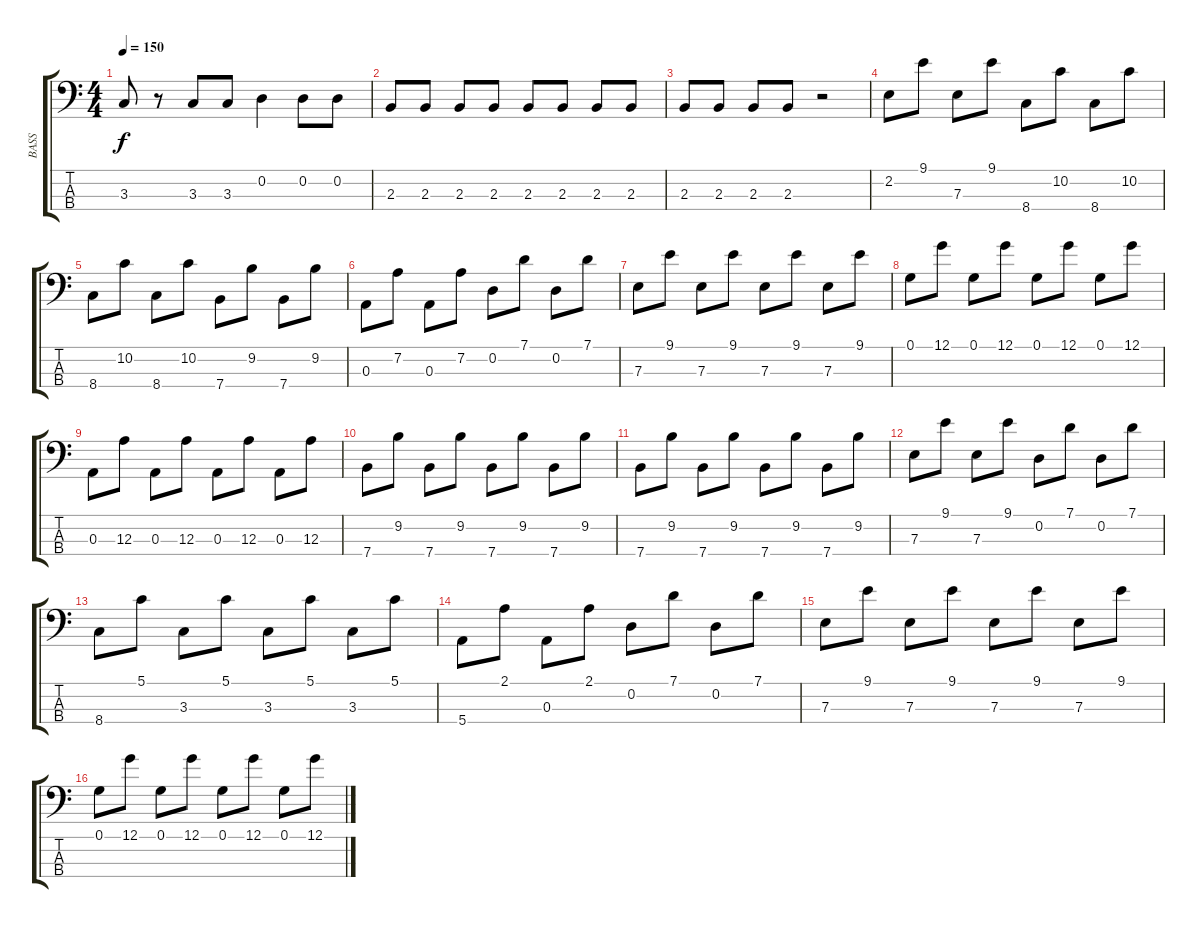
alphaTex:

\track ("BASS" "BASS") {instrument electricbassfinger}
\staff {score tabs}
\tuning (G2 D2 A1 E1) {hide}
\ts (4 4)
\tempo 150
\clef f4
\ks c
3.3.8{dy f} r.8 3.3.8 3.3.8 0.2.4 0.2.8 0.2.8 |
2.3.8 2.3.8 2.3.8 2.3.8 2.3.8 2.3.8 2.3.8 2.3.8 |
2.3.8 2.3.8 2.3.8 2.3.8 r.2 |
2.2.8 9.1.8 7.3.8 9.1.8 8.4.8 10.2.8 8.4.8 10.2.8 |
8.4.8 10.2.8 8.4.8 10.2.8 7.4.8 9.2.8 7.4.8 9.2.8 |
0.3.8 7.2.8 0.3.8 7.2.8 0.2.8 7.1.8 0.2.8 7.1.8 |
7.3.8 9.1.8 7.3.8 9.1.8 7.3.8 9.1.8 7.3.8 9.1.8 |
0.1.8 12.1.8 0.1.8 12.1.8 0.1.8 12.1.8 0.1.8 12.1.8 |
0.3.8 12.3.8 0.3.8 12.3.8 0.3.8 12.3.8 0.3.8 12.3.8 |
7.4.8 9.2.8 7.4.8 9.2.8 7.4.8 9.2.8 7.4.8 9.2.8 |
7.4.8 9.2.8 7.4.8 9.2.8 7.4.8 9.2.8 7.4.8 9.2.8 |
7.3.8 9.1.8 7.3.8 9.1.8 0.2.8 7.1.8 0.2.8 7.1.8 |
8.4.8 5.1.8 3.3.8 5.1.8 3.3.8 5.1.8 3.3.8 5.1.8 |
5.4.8 2.1.8 0.3.8 2.1.8 0.2.8 7.1.8 0.2.8 7.1.8 |
7.3.8 9.1.8 7.3.8 9.1.8 7.3.8 9.1.8 7.3.8 9.1.8 |
0.1.8 12.1.8 0.1.8 12.1.8 0.1.8 12.1.8 0.1.8 12.1.8
